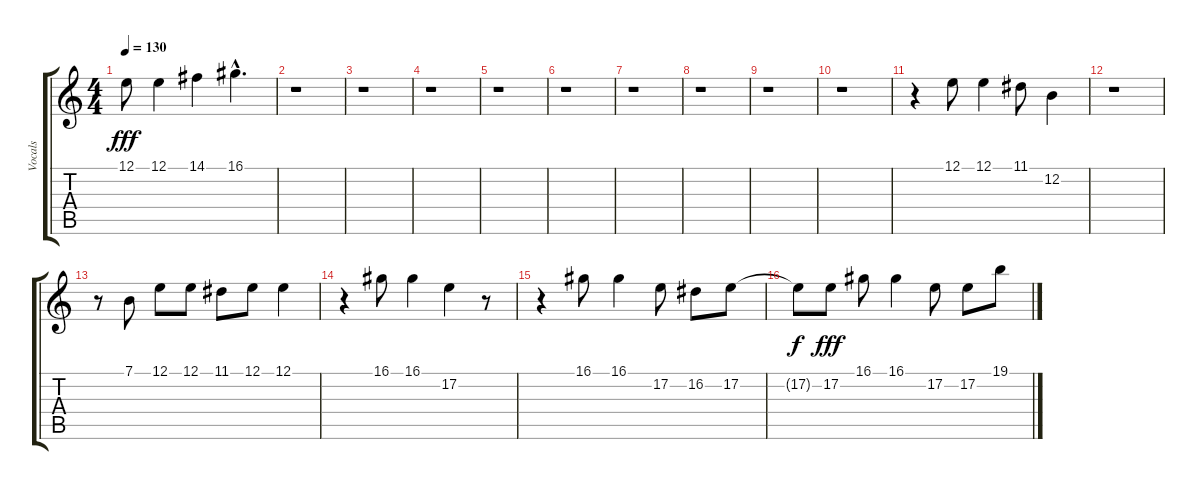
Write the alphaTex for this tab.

\track ("Vocals" "Vocals") {instrument violin}
\staff {score tabs}
\tuning (E4 B3 G3 D3 A2 E2) {hide}
\ts (4 4)
\tempo 130
\clef g2
\ks c
12.1.8{dy fff} 12.1.4 14.1.4 16.1{hac}.4{d} |
r.1 |
r.1 |
r.1 |
r.1 |
r.1 |
r.1 |
r.1 |
r.1 |
r.1 |
r.4 12.1.8 12.1.4 11.1.8 12.2.4 |
r.1 |
r.8 7.1.8 12.1.8 12.1.8 11.1.8 12.1.8 12.1.4 |
r.4 16.1.8 16.1.4 17.2.4 r.8 |
r.4 16.1.8 16.1.4 17.2.8 16.2.8 17.2.8 |
17.2{t}.8{dy f} 17.2.8{dy fff} 16.1.8 16.1.4 17.2.8 17.2.8 19.1.8
